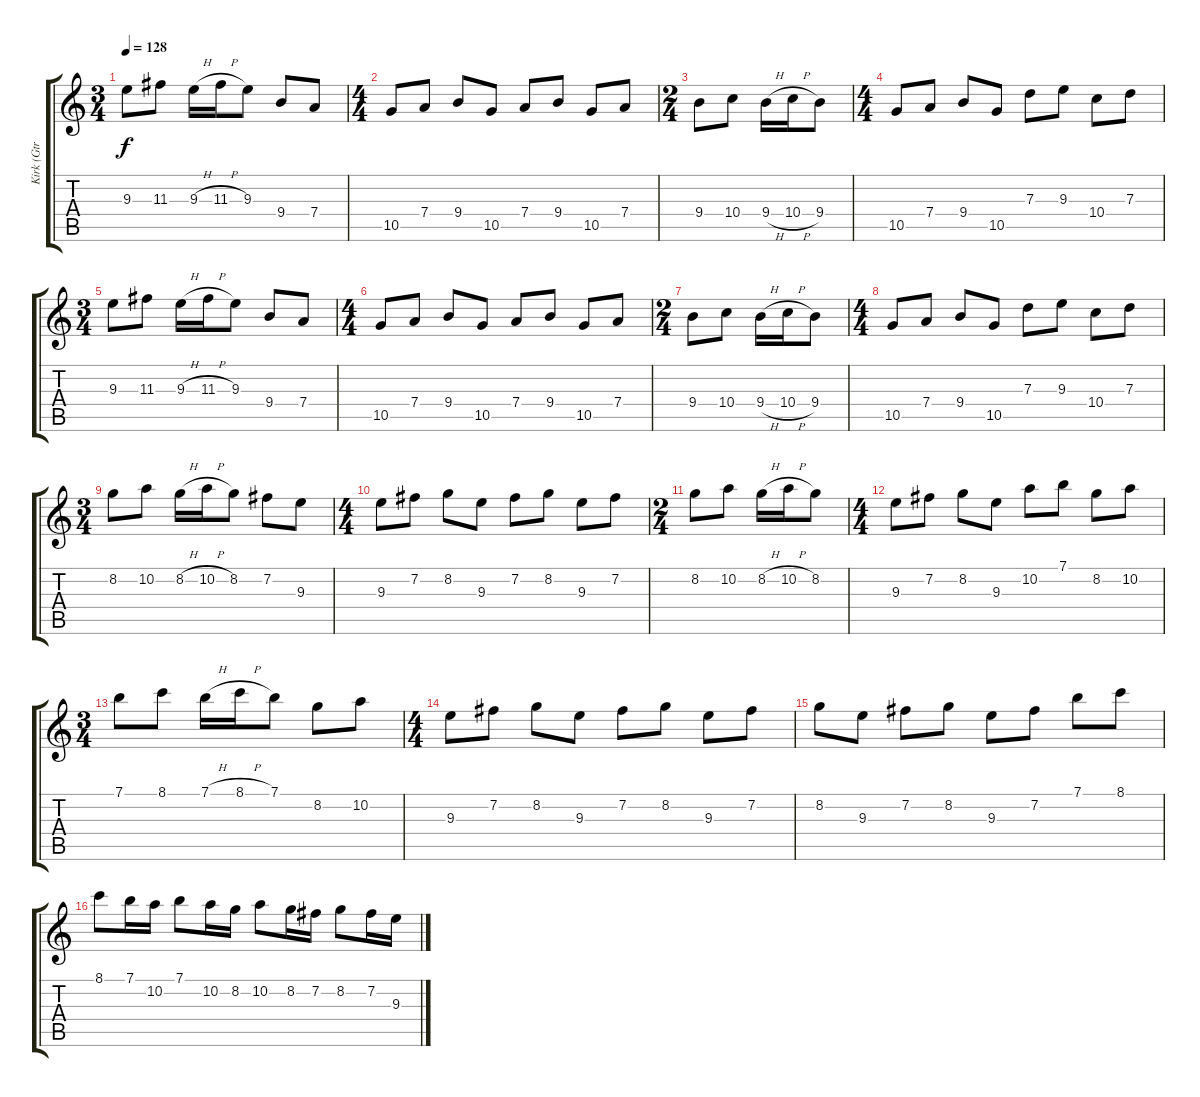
\track ("Kirk (Gtr 3)" "Kirk (Gtr ") {instrument distortionguitar}
\staff {score tabs}
\tuning (E4 B3 G3 D3 A2 E2) {hide}
\ts (3 4)
\tempo 128
\clef g2
\ks c
9.3.8{dy f} 11.3.8 9.3{h}.16 11.3{h}.16 9.3.8 9.4.8 7.4.8 |
\ts (4 4)
10.5.8 7.4.8 9.4.8 10.5.8 7.4.8 9.4.8 10.5.8 7.4.8 |
\ts (2 4)
9.4.8 10.4.8 9.4{h}.16 10.4{h}.16 9.4.8 |
\ts (4 4)
10.5.8 7.4.8 9.4.8 10.5.8 7.3.8 9.3.8 10.4.8 7.3.8 |
\ts (3 4)
9.3.8 11.3.8 9.3{h}.16 11.3{h}.16 9.3.8 9.4.8 7.4.8 |
\ts (4 4)
10.5.8 7.4.8 9.4.8 10.5.8 7.4.8 9.4.8 10.5.8 7.4.8 |
\ts (2 4)
9.4.8 10.4.8 9.4{h}.16 10.4{h}.16 9.4.8 |
\ts (4 4)
10.5.8 7.4.8 9.4.8 10.5.8 7.3.8 9.3.8 10.4.8 7.3.8 |
\ts (3 4)
8.2.8 10.2.8 8.2{h}.16 10.2{h}.16 8.2.8 7.2.8 9.3.8 |
\ts (4 4)
9.3.8 7.2.8 8.2.8 9.3.8 7.2.8 8.2.8 9.3.8 7.2.8 |
\ts (2 4)
8.2.8 10.2.8 8.2{h}.16 10.2{h}.16 8.2.8 |
\ts (4 4)
9.3.8 7.2.8 8.2.8 9.3.8 10.2.8 7.1.8 8.2.8 10.2.8 |
\ts (3 4)
7.1.8 8.1.8 7.1{h}.16 8.1{h}.16 7.1.8 8.2.8 10.2.8 |
\ts (4 4)
9.3.8 7.2.8 8.2.8 9.3.8 7.2.8 8.2.8 9.3.8 7.2.8 |
8.2.8 9.3.8 7.2.8 8.2.8 9.3.8 7.2.8 7.1.8 8.1.8 |
8.1.8 7.1.16 10.2.16 7.1.8 10.2.16 8.2.16 10.2.8 8.2.16 7.2.16 8.2.8 7.2.16 9.3.16
